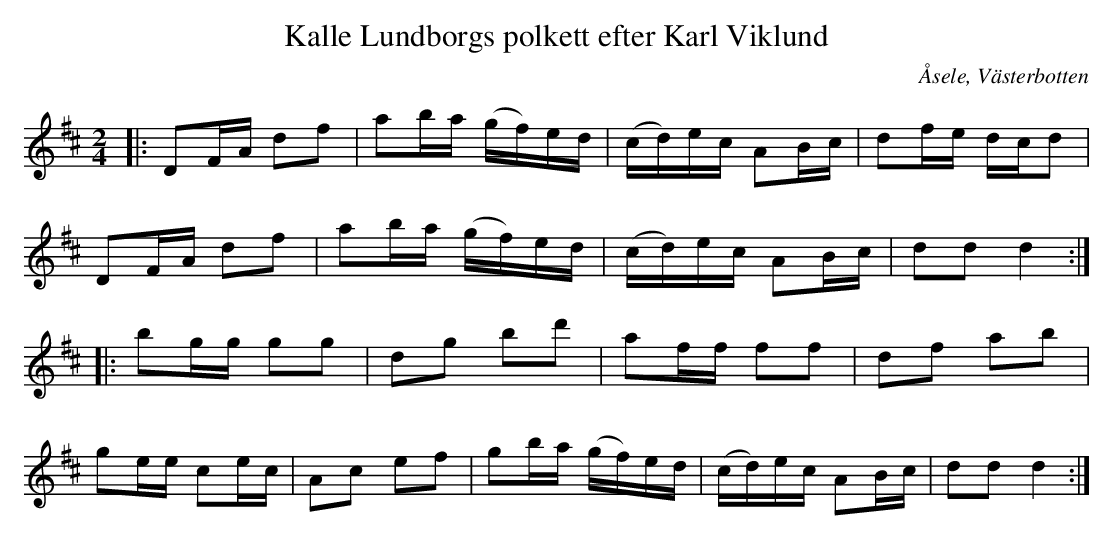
X:1
T:Kalle Lundborgs polkett efter Karl Viklund
O:Åsele, Västerbotten
M:2/4
L:1/8
K:D
|: DF/A/ df | ab/a/ (g/f/)e/d/ | (c/d/)e/c/ AB/c/ | df/e/ d/c/d |
DF/A/ df | ab/a/ (g/f/)e/d/ | (c/d/)e/c/ AB/c/ | dd  d2 :|
|:bg/g/ gg | dg bd' | af/f/ ff | df ab |
ge/e/ ce/c/ | Ac ef | gb/a/ (g/f/)e/d/ | (c/d/)e/c/ AB/c/ | dd d2 :|
